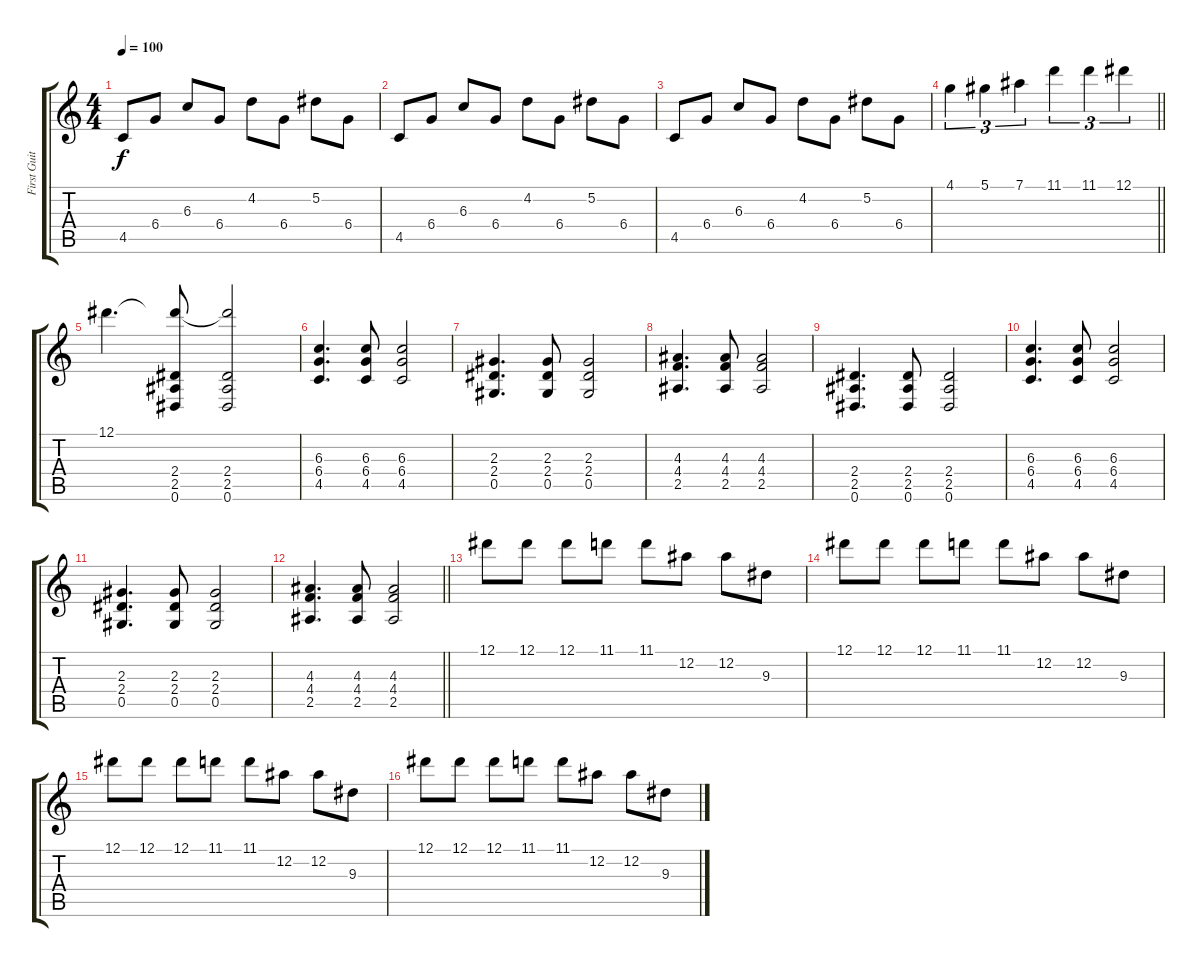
\track ("First Guitar" "First Guit") {instrument acousticguitarsteel}
\staff {score tabs}
\tuning (Eb4 Bb3 Gb3 Db3 Ab2 Eb2) {hide}
\ts (4 4)
\tempo 100
\clef g2
\ks c
4.5.8{dy f} 6.4.8 6.3.8 6.4.8 4.2.8 6.4.8 5.2.8 6.4.8 |
4.5.8 6.4.8 6.3.8 6.4.8 4.2.8 6.4.8 5.2.8 6.4.8 |
4.5.8 6.4.8 6.3.8 6.4.8 4.2.8 6.4.8 5.2.8 6.4.8 |
\barLineRight lightlight
4.1.4{tu (3 2)} 5.1.4{tu (3 2)} 7.1.4{tu (3 2)} 11.1.4{tu (3 2)} 11.1.4{tu (3 2)} 12.1.4{tu (3 2)} |
12.1.4{d} (12.1{t} 2.4 2.5 0.6).8{instrument distortionguitar} (12.1{t} 2.4 2.5 0.6).2 |
(6.3 6.4 4.5).4{d} (6.3 6.4 4.5).8 (6.3 6.4 4.5).2 |
(2.3 2.4 0.5).4{d} (2.3 2.4 0.5).8 (2.3 2.4 0.5).2 |
(4.3 4.4 2.5).4{d} (4.3 4.4 2.5).8 (4.3 4.4 2.5).2 |
(2.4 2.5 0.6).4{d} (2.4 2.5 0.6).8 (2.4 2.5 0.6).2 |
(6.3 6.4 4.5).4{d} (6.3 6.4 4.5).8 (6.3 6.4 4.5).2 |
(2.3 2.4 0.5).4{d} (2.3 2.4 0.5).8 (2.3 2.4 0.5).2 |
\barLineRight lightlight
(4.3 4.4 2.5).4{d} (4.3 4.4 2.5).8 (4.3 4.4 2.5).2 |
12.1.8{instrument distortionguitar} 12.1.8{instrument distortionguitar} 12.1.8{instrument distortionguitar} 11.1.8{instrument distortionguitar} 11.1.8{instrument distortionguitar} 12.2.8{instrument distortionguitar} 12.2.8{instrument distortionguitar} 9.3.8{instrument distortionguitar} |
12.1.8{instrument distortionguitar} 12.1.8{instrument distortionguitar} 12.1.8{instrument distortionguitar} 11.1.8{instrument distortionguitar} 11.1.8{instrument distortionguitar} 12.2.8{instrument distortionguitar} 12.2.8{instrument distortionguitar} 9.3.8{instrument distortionguitar} |
12.1.8{instrument distortionguitar} 12.1.8{instrument distortionguitar} 12.1.8{instrument distortionguitar} 11.1.8{instrument distortionguitar} 11.1.8{instrument distortionguitar} 12.2.8{instrument distortionguitar} 12.2.8{instrument distortionguitar} 9.3.8{instrument distortionguitar} |
12.1.8{instrument distortionguitar} 12.1.8{instrument distortionguitar} 12.1.8{instrument distortionguitar} 11.1.8{instrument distortionguitar} 11.1.8{instrument distortionguitar} 12.2.8{instrument distortionguitar} 12.2.8{instrument distortionguitar} 9.3.8{instrument distortionguitar}
